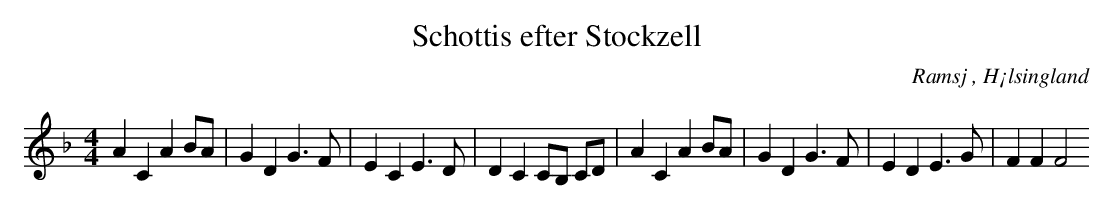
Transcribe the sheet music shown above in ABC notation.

X:1
T: Schottis efter Stockzell
O: Ramsj , H¡lsingland
M: 4/4
L: 1/8
K: F
A2 C2 A2 BA|G2 D2 G2>F2|E2 C2 E2>D2|D2 C2 CB, CD|A2 C2 A2 BA|G2 D2 G2>F2|E2 D2 E2>G2|F2 F2 F4
